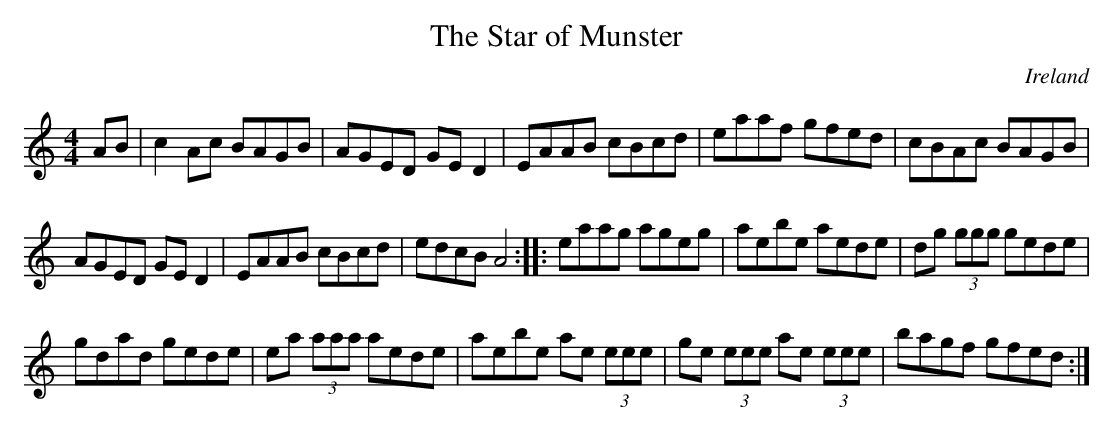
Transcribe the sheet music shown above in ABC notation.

X:1
T:Star of Munster, The
O:Ireland
M:4/4
K:C
AB|\
c2Ac BAGB|AGED GED2|EAAB cBcd|eaaf gfed|\
cBAc BAGB|
AGED GED2|\
EAAB cBcd|edcB A4:: \
eaag ageg|aebe aede|\
dg (3ggg gede|
gdad gede|\
ea (3aaa aede|aebe ae (3eee|\
ge (3eee ae (3eee|bagf gfed:|
